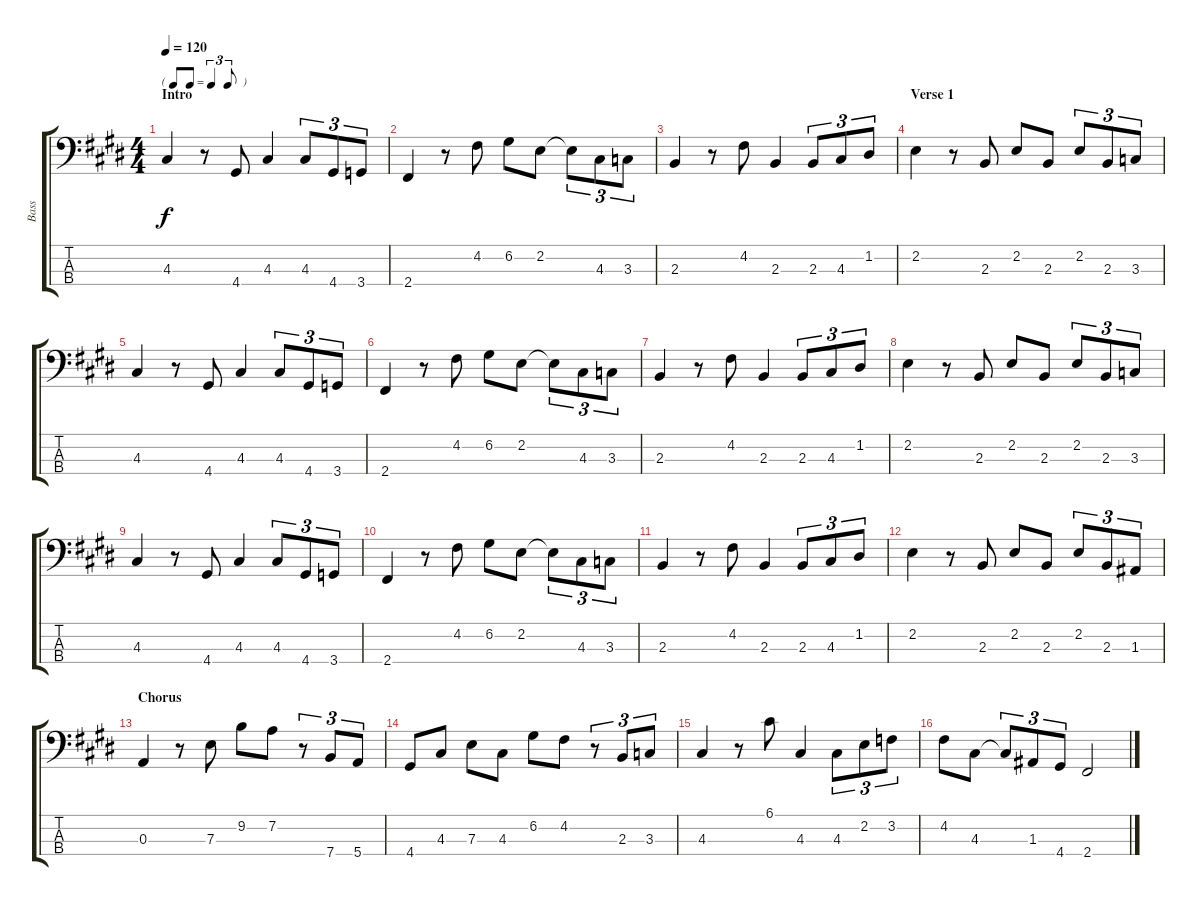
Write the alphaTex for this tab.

\track ("Bass" "Bass") {instrument fretlessbass}
\staff {score tabs}
\tuning (G2 D2 A1 E1) {hide}
\ts (4 4)
\tf triplet8th
\section ("" "Intro")
\tempo 120
\clef f4
\ks e
4.3.4{dy f instrument fretlessbass} r.8 4.4.8 4.3.4 4.3.8{tu (3 2)} 4.4.8{tu (3 2)} 3.4.8{tu (3 2)} |
2.4.4 r.8 4.2.8 6.2.8 2.2.8 2.2{t}.8{tu (3 2)} 4.3.8{tu (3 2)} 3.3.8{tu (3 2)} |
2.3.4 r.8 4.2.8 2.3.4 2.3.8{tu (3 2)} 4.3.8{tu (3 2)} 1.2.8{tu (3 2)} |
\section ("" "Verse 1")
2.2.4 r.8 2.3.8 2.2.8 2.3.8 2.2.8{tu (3 2)} 2.3.8{tu (3 2)} 3.3.8{tu (3 2)} |
4.3.4 r.8 4.4.8 4.3.4 4.3.8{tu (3 2)} 4.4.8{tu (3 2)} 3.4.8{tu (3 2)} |
2.4.4 r.8 4.2.8 6.2.8 2.2.8 2.2{t}.8{tu (3 2)} 4.3.8{tu (3 2)} 3.3.8{tu (3 2)} |
2.3.4 r.8 4.2.8 2.3.4 2.3.8{tu (3 2)} 4.3.8{tu (3 2)} 1.2.8{tu (3 2)} |
2.2.4 r.8 2.3.8 2.2.8 2.3.8 2.2.8{tu (3 2)} 2.3.8{tu (3 2)} 3.3.8{tu (3 2)} |
4.3.4 r.8 4.4.8 4.3.4 4.3.8{tu (3 2)} 4.4.8{tu (3 2)} 3.4.8{tu (3 2)} |
2.4.4 r.8 4.2.8 6.2.8 2.2.8 2.2{t}.8{tu (3 2)} 4.3.8{tu (3 2)} 3.3.8{tu (3 2)} |
2.3.4 r.8 4.2.8 2.3.4 2.3.8{tu (3 2)} 4.3.8{tu (3 2)} 1.2.8{tu (3 2)} |
2.2.4 r.8 2.3.8 2.2.8 2.3.8 2.2.8{tu (3 2)} 2.3.8{tu (3 2)} 1.3.8{tu (3 2)} |
\section ("" "Chorus")
0.3.4 r.8 7.3.8 9.2.8 7.2.8 r.8{tu (3 2)} 7.4.8{tu (3 2)} 5.4.8{tu (3 2)} |
4.4.8 4.3.8 7.3.8 4.3.8 6.2.8 4.2.8 r.8{tu (3 2)} 2.3.8{tu (3 2)} 3.3.8{tu (3 2)} |
4.3.4 r.8 6.1.8 4.3.4 4.3.8{tu (3 2)} 2.2.8{tu (3 2)} 3.2.8{tu (3 2)} |
4.2.8 4.3.8 4.3{t}.8{tu (3 2)} 1.3.8{tu (3 2)} 4.4.8{tu (3 2)} 2.4.2
